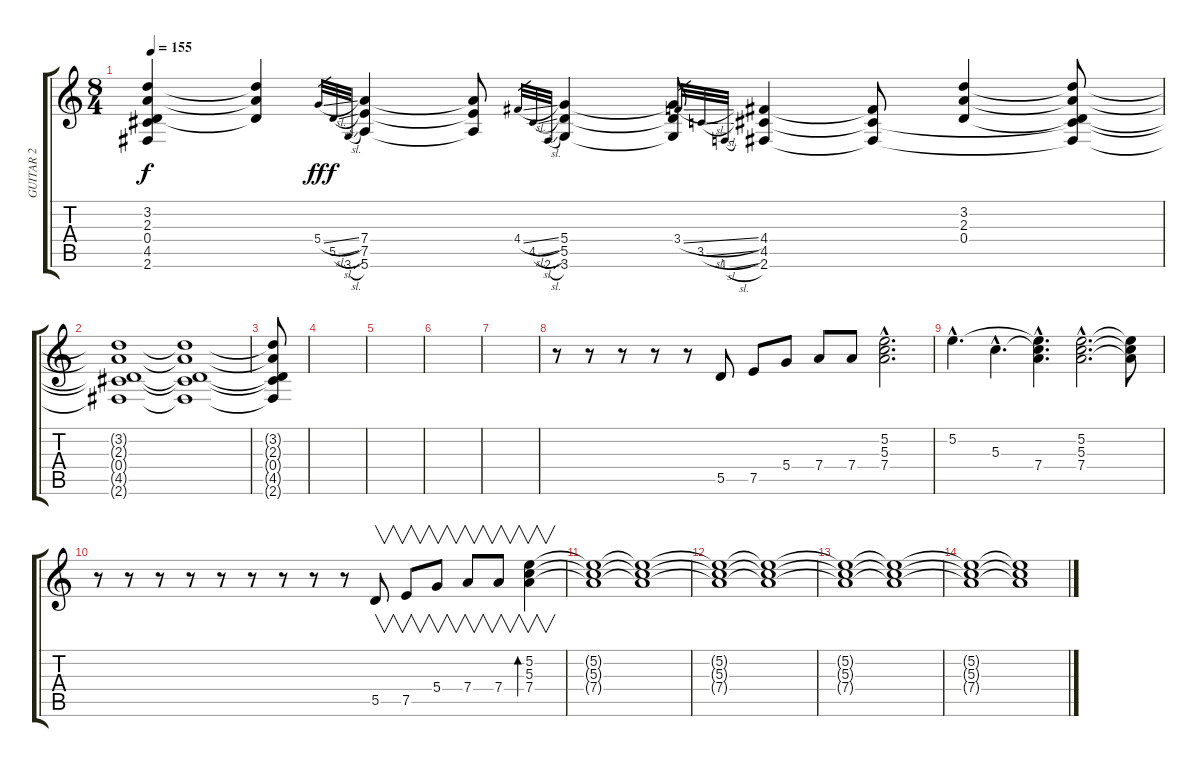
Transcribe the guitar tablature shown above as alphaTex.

\track ("GUITAR 2" "GUITAR 2") {instrument electricguitarjazz}
\staff {score tabs}
\tuning (E4 B3 G3 D3 A2 E2) {hide}
\ts (8 4)
\tempo 155
\clef g2
\ks c
(3.2 2.3 0.4 4.5{t} 2.6{t}).4{dy f} (3.2{t} 2.3{t} 0.4{t}).4 5.4{sl}.32{gr dy ff} 5.5{sl}.32{gr dy f} 3.6{sl}.32{gr} (7.4 7.5 5.6).4 (7.4{t} 7.5{t} 5.6{t}).8 4.4{sl}.32{gr} 4.5{sl}.32{gr} 2.6{sl}.32{gr} (5.4 5.5 3.6).4 (5.4{t} 5.5{t} 3.6{t}).8 3.4{sl}.32{gr} 3.5{sl}.32{gr} 1.6{sl}.32{gr} (4.4 4.5 2.6).4 (4.4{t} 4.5{t} 2.6{t}).8 (3.2 2.3 0.4).4 (3.2{t} 2.3{t} 0.4{t} 4.5{t} 2.6{t}).8 |
(3.2{t} 2.3{t} 0.4{t} 4.5{t} 2.6{t}).1 (3.2{t} 2.3{t} 0.4{t} 4.5{t} 2.6{t}).1 |
(3.2{t} 2.3{t} 0.4{t} 4.5{t} 2.6{t}).8 |
|
|
|
|
r.8 r.8 r.8 r.8 r.8 5.5.8 7.5.8 5.4.8 7.4.8 7.4.8 (5.2{hac} 5.3{hac} 7.4{hac}).2{d} |
5.2{hac}.4{d} 5.3{hac}.4{d} (5.2{hac t} 5.3{hac t} 7.4{hac}).4{d} (5.2{hac} 5.3{hac} 7.4{hac}).2{d} (5.2{t} 5.3{t} 7.4{t}).8 |
r.8 r.8 r.8 r.8 r.8 r.8 r.8 r.8 r.8 5.5.8{v} 7.5.8{v} 5.4.8{v} 7.4.8{v} 7.4.8{v} (5.2 5.3 7.4).4{v bd 480} |
(5.2{t} 5.3{t} 7.4{t}).1 (5.2{t} 5.3{t} 7.4{t}).1 |
(5.2{t} 5.3{t} 7.4{t}).1 (5.2{t} 5.3{t} 7.4{t}).1 |
(5.2{t} 5.3{t} 7.4{t}).1 (5.2{t} 5.3{t} 7.4{t}).1 |
(5.2{t} 5.3{t} 7.4{t}).1 (5.2{t} 5.3{t} 7.4{t}).1
